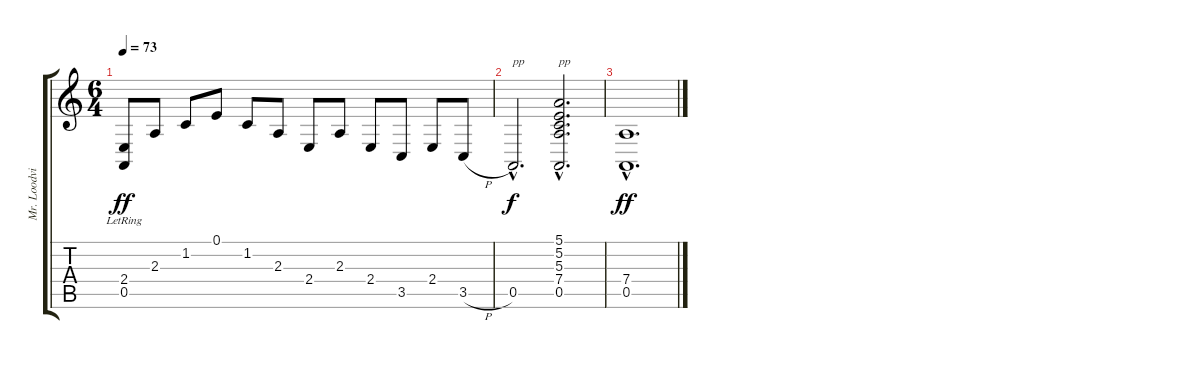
\track ("Mr. Loodvig van Beethoven" "Mr. Loodvi") {instrument acousticgrandpiano}
\staff {score tabs}
\tuning (E4 B3 G3 D3 A2 E2) {hide}
\ts (6 4)
\tempo 73
\clef g2
\ks c
(2.4 0.5{lr}).8{dy ff} 2.3.8 1.2.8 0.1.8 1.2.8 2.3.8 2.4.8 2.3.8 2.4.8 3.5.8 2.4.8 3.5{h}.8 |
0.5{hac}.2{d txt "pp" dy f} (5.1{hac} 5.2{hac} 5.3{hac} 7.4{hac} 0.5{hac}).2{d txt "pp"} |
(7.4{hac} 0.5{hac}).1{d dy ff}
